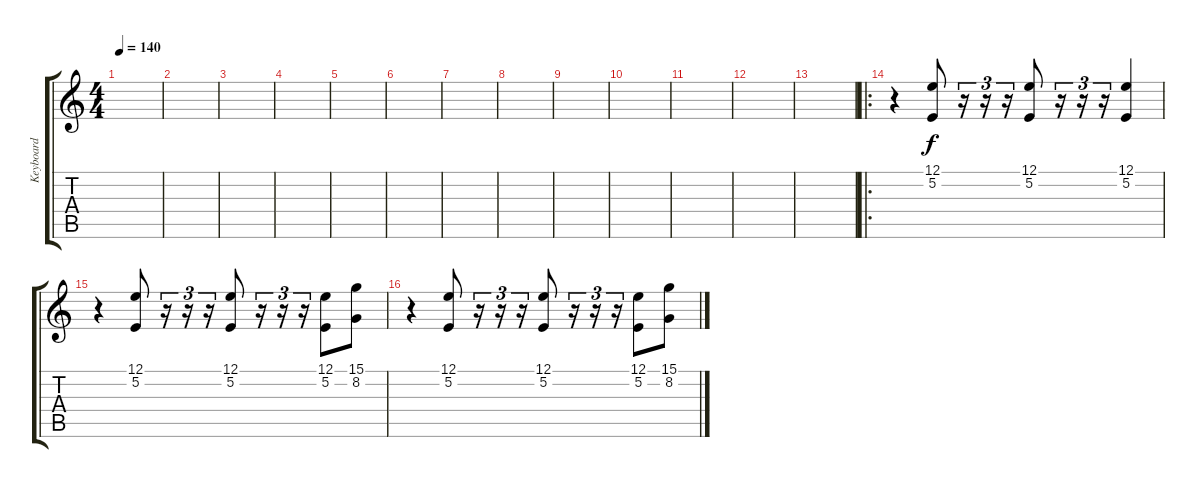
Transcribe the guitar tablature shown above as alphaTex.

\track ("Keyboard" "Keyboard") {instrument stringensemble1}
\staff {score tabs}
\tuning (E4 B3 G3 D3 A2 E2) {hide}
\ts (4 4)
\tempo 140
\clef g2
\ks c
|
|
|
|
|
|
|
|
|
|
|
|
|
\ro
r.4 (12.1 5.2).8 r.16{tu (3 2)} r.16{tu (3 2)} r.16{tu (3 2)} (12.1 5.2).8 r.16{tu (3 2)} r.16{tu (3 2)} r.16{tu (3 2)} (12.1 5.2).4 |
r.4 (12.1 5.2).8 r.16{tu (3 2)} r.16{tu (3 2)} r.16{tu (3 2)} (12.1 5.2).8 r.16{tu (3 2)} r.16{tu (3 2)} r.16{tu (3 2)} (12.1 5.2).8 (15.1 8.2).8 |
r.4 (12.1 5.2).8 r.16{tu (3 2)} r.16{tu (3 2)} r.16{tu (3 2)} (12.1 5.2).8 r.16{tu (3 2)} r.16{tu (3 2)} r.16{tu (3 2)} (12.1 5.2).8 (15.1 8.2).8
